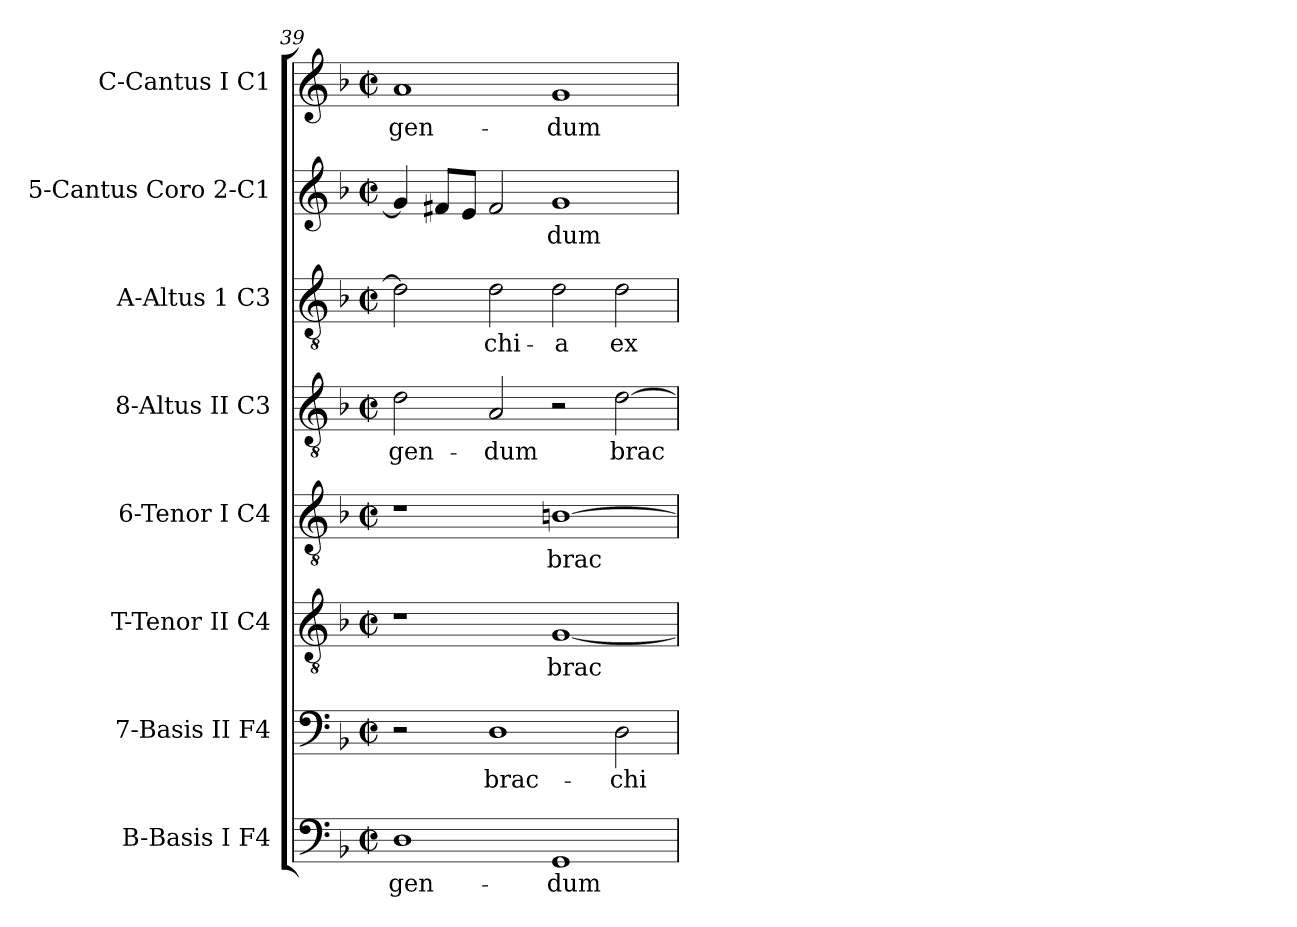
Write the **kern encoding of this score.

**kern	**text	**kern	**text	**kern	**text	**kern	**text	**kern	**text	**kern	**text	**kern	**text	**kern	**text
*part8	*part8	*part7	*part7	*part6	*part6	*part5	*part5	*part4	*part4	*part3	*part3	*part2	*part2	*part1	*part1
*staff8	*staff8	*staff7	*staff7	*staff6	*staff6	*staff5	*staff5	*staff4	*staff4	*staff3	*staff3	*staff2	*staff2	*staff1	*staff1
*I"B-Basis I  F4	*	*I"7-Basis II  F4	*	*I"T-Tenor II  C4	*	*I"6-Tenor I  C4	*	*I"8-Altus II  C3	*	*I"A-Altus 1  C3	*	*I"5-Cantus  Coro 2-C1	*	*I"C-Cantus I  C1	*
*I'B	*	*	*	*I'T	*	*	*	*	*	*I'A	*	*	*	*I'C	*
*clefF4	*	*clefF4	*	*clefGv2	*	*clefGv2	*	*clefGv2	*	*clefGv2	*	*clefG2	*	*clefG2	*
*k[b-]	*	*k[b-]	*	*k[b-]	*	*k[b-]	*	*k[b-]	*	*k[b-]	*	*k[b-]	*	*k[b-]	*
*F:	*	*F:	*	*F:	*	*F:	*	*F:	*	*F:	*	*F:	*	*F:	*
*M2/2	*	*M2/2	*	*M2/2	*	*M2/2	*	*M2/2	*	*M2/2	*	*M2/2	*	*M2/2	*
*met(c|)	*	*met(c|)	*	*met(c|)	*	*met(c|)	*	*met(c|)	*	*met(c|)	*	*met(c|)	*	*met(c|)	*
=39	=39	=39	=39	=39	=39	=39	=39	=39	=39	=39	=39	=39	=39	=39	=39
!	!LO:LY:b:cj	!	!	!	!	!	!	!	!LO:LY:b:cj	!	!LO:LY:b:cj	!	!LO:LY:b:cj	!	!LO:LY:b:cj
1D	-gen-	2r	.	1r	.	1r	.	2d\	-gen-	2d\]	--	4g/]	--	1a	-gen-
!	!	!	!	!	!	!	!	!	!	!	!	!	!LO:LY:b:cj	!	!
.	.	.	.	.	.	.	.	.	.	.	.	8f#X/L	--	.	.
!	!	!	!	!	!	!	!	!	!	!	!	!	!LO:LY:b:cj	!	!
.	.	.	.	.	.	.	.	.	.	.	.	8e/J	--	.	.
!	!	!	!LO:LY:b:cj	!	!	!	!	!	!LO:LY:b:cj	!	!LO:LY:b:cj	!	!LO:LY:b:cj	!	!
.	.	1D	brac-	.	.	.	.	2A/	-dum	2d\	-chi-	2f#/	--	.	.
!	!LO:LY:b:cj	!	!	!	!LO:LY:b:cj	!	!LO:LY:b:cj	!	!	!	!LO:LY:b:cj	!	!LO:LY:b:cj	!	!LO:LY:b:cj
1GG	-dum	.	.	[<1G	brac-	[>1Bn	brac-	2r	.	2d\	-a	1g	-dum	1g	-dum
!	!	!	!LO:LY:b:cj	!	!	!	!	!	!LO:LY:b:cj	!	!LO:LY:b:cj	!	!	!	!
.	.	2D\	-chi-	.	.	.	.	[>2d\	brac-	2d\	ex-	.	.	.	.
=	=	=	=	=	=	=	=	=	=	=	=	=	=	=	=
*-	*-	*-	*-	*-	*-	*-	*-	*-	*-	*-	*-	*-	*-	*-	*-
